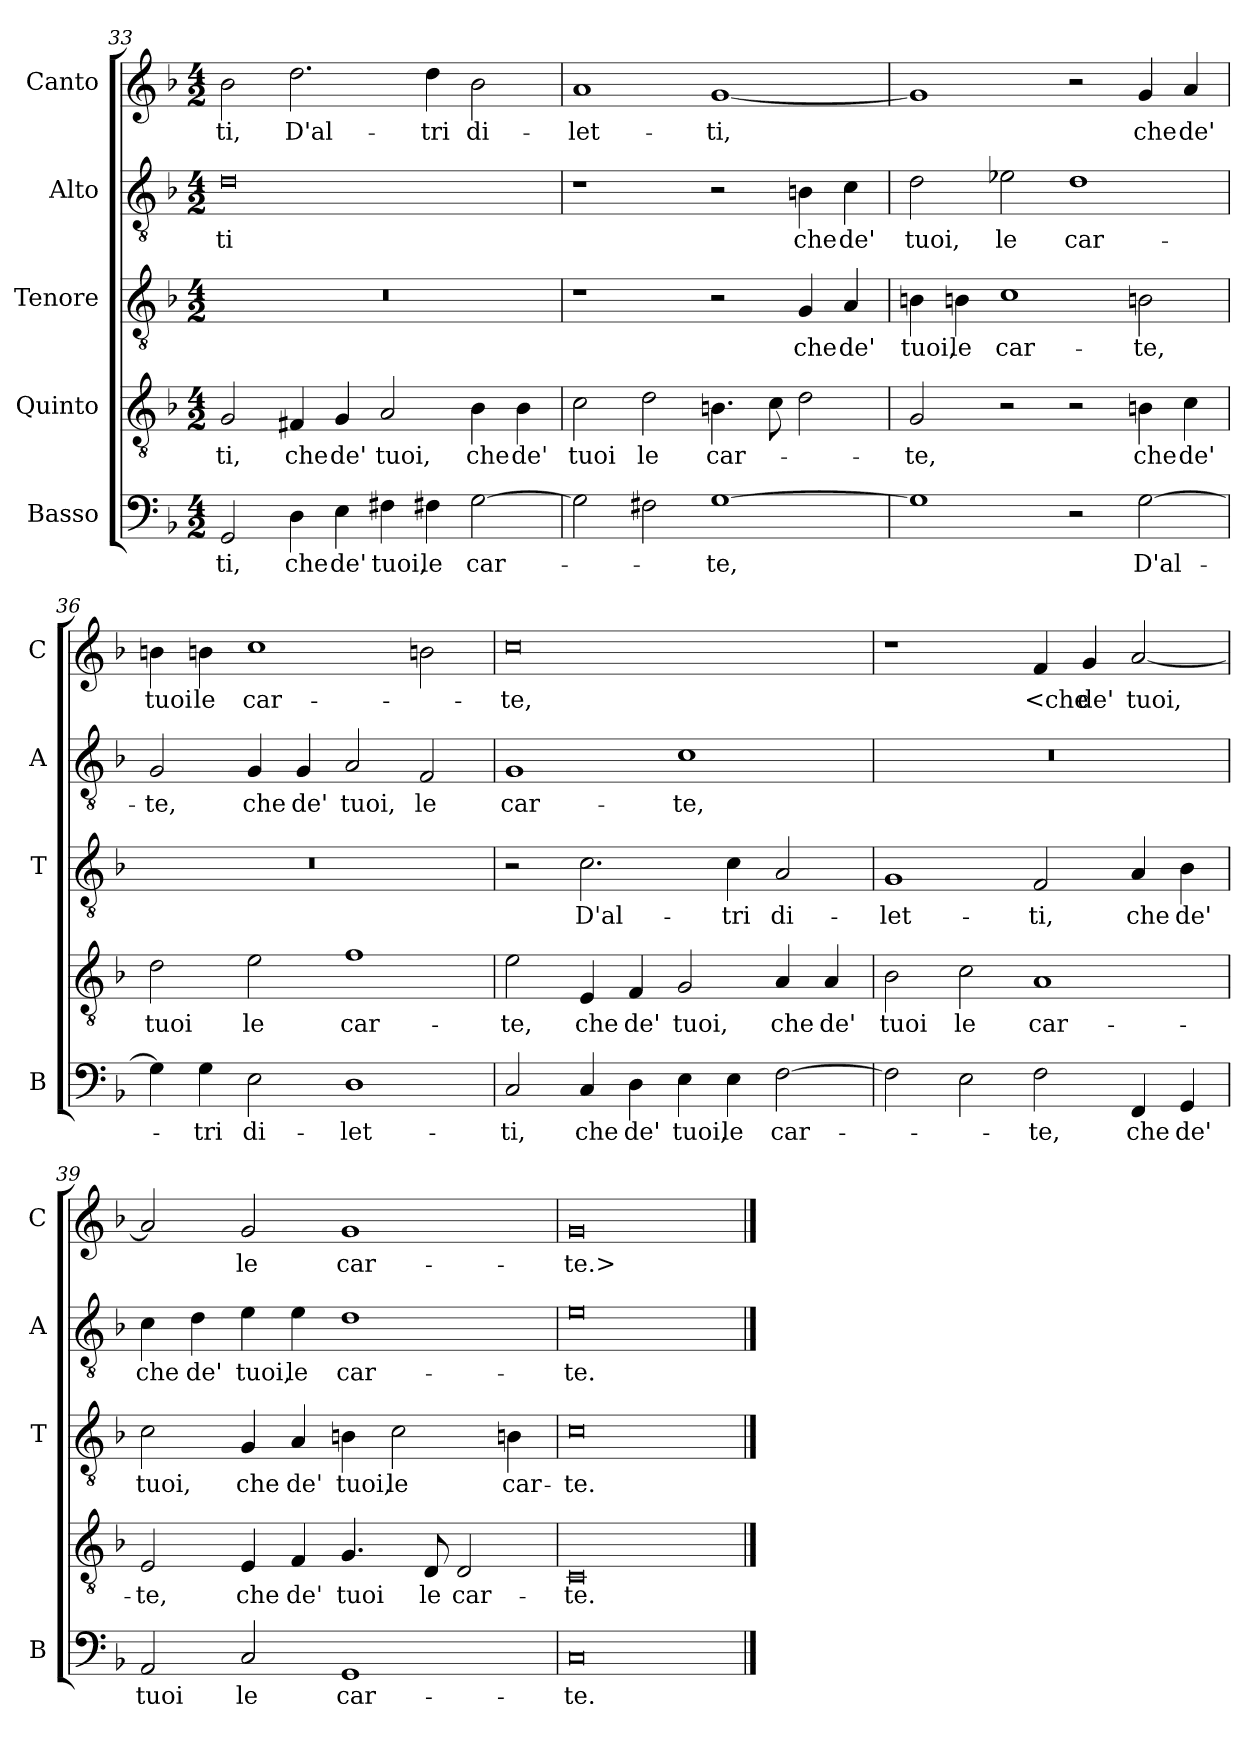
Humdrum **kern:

**kern	**text	**kern	**text	**kern	**text	**kern	**text	**kern	**text
*part5	*part5	*part4	*part4	*part3	*part3	*part2	*part2	*part1	*part1
*staff5	*staff5	*staff4	*staff4	*staff3	*staff3	*staff2	*staff2	*staff1	*staff1
*I"Basso	*	*I"Quinto	*	*I"Tenore	*	*I"Alto	*	*I"Canto	*
*I'B	*	*	*	*I'T	*	*I'A	*	*I'C	*
*clefF4	*	*clefGv2	*	*clefGv2	*	*clefGv2	*	*clefG2	*
*k[b-]	*	*k[b-]	*	*k[b-]	*	*k[b-]	*	*k[b-]	*
*F:	*	*F:	*	*F:	*	*F:	*	*F:	*
*M4/2	*	*M4/2	*	*M4/2	*	*M4/2	*	*M4/2	*
=33	=33	=33	=33	=33	=33	=33	=33	=33	=33
2GG	-ti,	2G	-ti,	0r	.	0d	-ti	2b-	-ti,
4D	che	4F#X	che	.	.	.	.	2.dd	D'al-
4E	de'	4G	de'	.	.	.	.	.	.
4F#X	tuoi,	2A	tuoi,	.	.	.	.	.	.
4F#X	le	.	.	.	.	.	.	4dd	-tri
[2G	car-	4B-	che	.	.	.	.	2b-	di-
.	.	4B-	de'	.	.	.	.	.	.
=34	=34	=34	=34	=34	=34	=34	=34	=34	=34
2G]	.	2c	tuoi	1r	.	1r	.	1a	-let-
2F#X	.	2d	le	.	.	.	.	.	.
[1G	-te,	4.Bn	car-	2r	.	2r	.	[1g	-ti,
.	.	8c	.	.	.	.	.	.	.
.	.	2d	.	4G	che	4Bn	che	.	.
.	.	.	.	4A	de'	4c	de'	.	.
=35	=35	=35	=35	=35	=35	=35	=35	=35	=35
1G]	.	2G	-te,	4Bn	tuoi,	2d	tuoi,	1g]	.
.	.	.	.	4Bn	le	.	.	.	.
.	.	2r	.	1c	car-	2e-X	le	.	.
2r	.	2r	.	.	.	1d	car-	2r	.
[2G	D'al-	4Bn	che	2Bn	-te,	.	.	4g	che
.	.	4c	de'	.	.	.	.	4a	de'
=36	=36	=36	=36	=36	=36	=36	=36	=36	=36
4G]	.	2d	tuoi	0r	.	2G	-te,	4bn	tuoi
4G	-tri	.	.	.	.	.	.	4bn	le
2E	di-	2e	le	.	.	4G	che	1cc	car-
.	.	.	.	.	.	4G	de'	.	.
1D	-let-	1f	car-	.	.	2A	tuoi,	.	.
.	.	.	.	.	.	2F	le	2bn	.
=37	=37	=37	=37	=37	=37	=37	=37	=37	=37
2C	-ti,	2e	-te,	2r	.	1G	car-	0cc	-te,
4C	che	4E	che	2.c	D'al-	.	.	.	.
4D	de'	4F	de'	.	.	.	.	.	.
4E	tuoi,	2G	tuoi,	.	.	1c	-te,	.	.
4E	le	.	.	4c	-tri	.	.	.	.
[2F	car-	4A	che	2A	di-	.	.	.	.
.	.	4A	de'	.	.	.	.	.	.
=38	=38	=38	=38	=38	=38	=38	=38	=38	=38
2F]	.	2B-	tuoi	1G	-let-	0r	.	1r	.
2E	.	2c	le	.	.	.	.	.	.
2F	-te,	1A	car-	2F	-ti,	.	.	4f	<che
.	.	.	.	.	.	.	.	4g	de'
4FF	che	.	.	4A	che	.	.	[2a	tuoi,
4GG	de'	.	.	4B-	de'	.	.	.	.
=39	=39	=39	=39	=39	=39	=39	=39	=39	=39
2AA	tuoi	2E	-te,	2c	tuoi,	4c	che	2a]	.
.	.	.	.	.	.	4d	de'	.	.
2C	le	4E	che	4G	che	4e	tuoi,	2g	le
.	.	4F	de'	4A	de'	4e	le	.	.
1GG	car-	4.G	tuoi	4Bn	tuoi,	1d	car-	1g	car-
.	.	.	.	2c	le	.	.	.	.
.	.	8D	le	.	.	.	.	.	.
.	.	2D	car-	.	.	.	.	.	.
.	.	.	.	4Bn	car-	.	.	.	.
=40	=40	=40	=40	=40	=40	=40	=40	=40	=40
0C	-te.	0C	-te.	0c	-te.	0e	-te.	0g	-te.>
==	==	==	==	==	==	==	==	==	==
*-	*-	*-	*-	*-	*-	*-	*-	*-	*-
